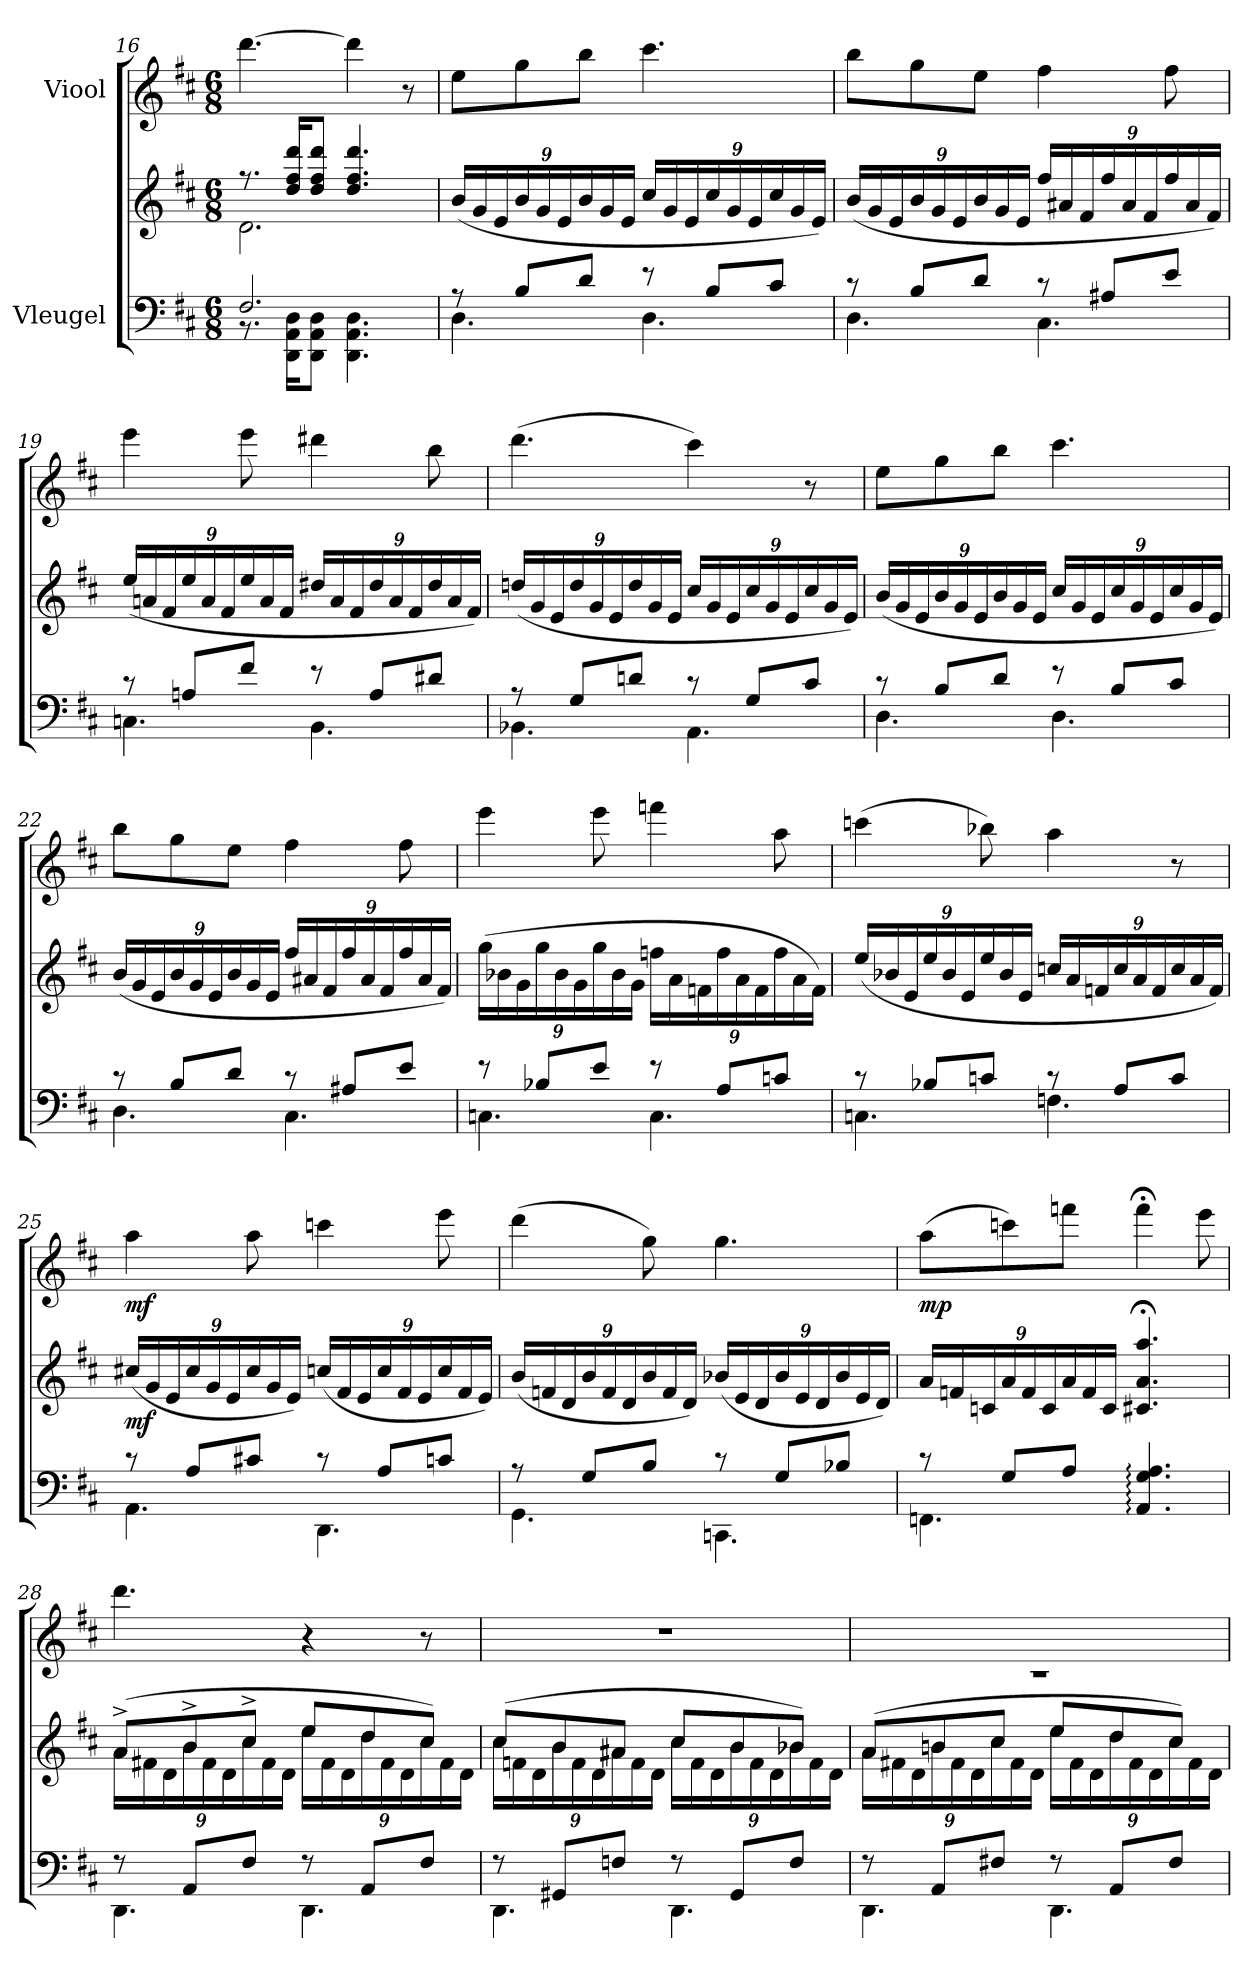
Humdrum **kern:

**kern	**kern	**dynam	**kern	**dynam
*part2	*part2	*part2	*part1	*part1
*staff3	*staff2	*staff2/3	*staff1	*staff1
*I"Vleugel	*	*	*I"Viool	*
*clefF4	*clefG2	*	*clefG2	*
*k[f#c#]	*k[f#c#]	*	*k[f#c#]	*
*M6/8	*M6/8	*	*M6/8	*
=16	=16	=16	=16	=16
*^	*^	*	*	*
2.F#/	8.r	8.r	2.d\	.	[4.ddd\	.
.	16DD\ 16AA\ 16D\KL	16dd/ 16ff#/ 16ddd/KL	.	.	.	.
.	8DD\ 8AA\ 8D\J	8dd/ 8ff#/ 8ddd/J	.	.	.	.
.	4.DD\ 4.AA\ 4.D\	4.dd/ 4.ff#/ 4.ddd/	.	.	4ddd\]	.
.	.	.	.	.	8r	.
*	*	*v	*v	*	*	*
=17	=17	=17	=17	=17	=17
*	*	*Xbrackettup	*	*	*
*	*	*	*	*MM99	*
8r	4.D\	(>24b/LL	.	8ee\L	.
.	.	24g/	.	.	.
.	.	24e/	.	.	.
8B/L	.	24b/	.	8gg\	.
.	.	24g/	.	.	.
.	.	24e/	.	.	.
8d/J	.	24b/	.	8bb\J	.
.	.	24g/	.	.	.
.	.	24e/JJ	.	.	.
8r	4.D\	24cc#/LL	.	4.ccc#\	.
.	.	24g/	.	.	.
.	.	24e/	.	.	.
8B/L	.	24cc#/	.	.	.
.	.	24g/	.	.	.
.	.	24e/	.	.	.
8c#/J	.	24cc#/	.	.	.
.	.	24g/	.	.	.
.	.	24e/JJ)	.	.	.
!!LO:LB:g=z
=18	=18	=18	=18	=18	=18
8r	4.D\	(24b/LL	.	8bb\L	.
.	.	24g/	.	.	.
.	.	24e/	.	.	.
8B/L	.	24b/	.	8gg\	.
.	.	24g/	.	.	.
.	.	24e/	.	.	.
8d/J	.	24b/	.	8ee\J	.
.	.	24g/	.	.	.
.	.	24e/JJ	.	.	.
8r	4.C#\	24ff#/LL	.	4ff#\	.
.	.	24a#X/	.	.	.
.	.	24f#/	.	.	.
8A#X/L	.	24ff#/	.	.	.
.	.	24a#/	.	.	.
.	.	24f#/	.	.	.
8e/J	.	24ff#/	.	8ff#\	.
.	.	24a#/	.	.	.
.	.	24f#/JJ)	.	.	.
=19	=19	=19	=19	=19	=19
8r	4.Cn\	(24ee/LL	.	4eee\	.
.	.	24an/	.	.	.
.	.	24f#/	.	.	.
8An/L	.	24ee/	.	.	.
.	.	24a/	.	.	.
.	.	24f#/	.	.	.
8f#/J	.	24ee/	.	8eee\	.
.	.	24a/	.	.	.
.	.	24f#/JJ	.	.	.
8r	4.BB\	24dd#X/LL	.	4ddd#X\	.
.	.	24a/	.	.	.
.	.	24f#/	.	.	.
8A/L	.	24dd#/	.	.	.
.	.	24a/	.	.	.
.	.	24f#/	.	.	.
8d#X/J	.	24dd#/	.	8bb\	.
.	.	24a/	.	.	.
.	.	24f#/JJ)	.	.	.
!!LO:PB:g=z
=20	=20	=20	=20	=20	=20
8r	4.BB-X\	(24ddn/LL	.	(4.ddd\	.
.	.	24g/	.	.	.
.	.	24e/	.	.	.
8G/L	.	24dd/	.	.	.
.	.	24g/	.	.	.
.	.	24e/	.	.	.
8dn/J	.	24dd/	.	.	.
.	.	24g/	.	.	.
.	.	24e/JJ	.	.	.
8r	4.AA\	24cc#/LL	.	4ccc#\)	.
.	.	24g/	.	.	.
.	.	24e/	.	.	.
8G/L	.	24cc#/	.	.	.
.	.	24g/	.	.	.
.	.	24e/	.	.	.
8c#/J	.	24cc#/	.	8r	.
.	.	24g/	.	.	.
.	.	24e/JJ)	.	.	.
=21	=21	=21	=21	=21	=21
8r	4.D\	(>24b/LL	.	8ee\L	.
.	.	24g/	.	.	.
.	.	24e/	.	.	.
8B/L	.	24b/	.	8gg\	.
.	.	24g/	.	.	.
.	.	24e/	.	.	.
8d/J	.	24b/	.	8bb\J	.
.	.	24g/	.	.	.
.	.	24e/JJ	.	.	.
8r	4.D\	24cc#/LL	.	4.ccc#\	.
.	.	24g/	.	.	.
.	.	24e/	.	.	.
8B/L	.	24cc#/	.	.	.
.	.	24g/	.	.	.
.	.	24e/	.	.	.
8c#/J	.	24cc#/	.	.	.
.	.	24g/	.	.	.
.	.	24e/JJ)	.	.	.
!!LO:LB:g=z
=22	=22	=22	=22	=22	=22
8r	4.D\	(24b/LL	.	8bb\L	.
.	.	24g/	.	.	.
.	.	24e/	.	.	.
8B/L	.	24b/	.	8gg\	.
.	.	24g/	.	.	.
.	.	24e/	.	.	.
8d/J	.	24b/	.	8ee\J	.
.	.	24g/	.	.	.
.	.	24e/JJ	.	.	.
8r	4.C#\	24ff#/LL	.	4ff#\	.
.	.	24a#X/	.	.	.
.	.	24f#/	.	.	.
8A#X/L	.	24ff#/	.	.	.
.	.	24a#/	.	.	.
.	.	24f#/	.	.	.
8e/J	.	24ff#/	.	8ff#\	.
.	.	24a#/	.	.	.
.	.	24f#/JJ)	.	.	.
=23	=23	=23	=23	=23	=23
8r	4.Cn\	(24gg\LL	.	4eee\	.
.	.	24b-X\	.	.	.
.	.	24g\	.	.	.
8B-X/L	.	24gg\	.	.	.
.	.	24b-\	.	.	.
.	.	24g\	.	.	.
8e/J	.	24gg\	.	8eee\	.
.	.	24b-\	.	.	.
.	.	24g\JJ	.	.	.
8r	4.C\	24ffn\LL	.	4fffn\	.
.	.	24a\	.	.	.
.	.	24fn\	.	.	.
8A/L	.	24ff\	.	.	.
.	.	24a\	.	.	.
.	.	24f\	.	.	.
8cn/J	.	24ff\	.	8aa\	.
.	.	24a\	.	.	.
.	.	24f\JJ)	.	.	.
!!LO:LB:g=z
=24	=24	=24	=24	=24	=24
8r	4.Cn\	(>24ee/LL	.	(4cccn\	.
.	.	24b-X/	.	.	.
.	.	24e/	.	.	.
8B-X/L	.	24ee/	.	.	.
.	.	24b-/	.	.	.
.	.	24e/	.	.	.
8cn/J	.	24ee/	.	8bb-X\)	.
.	.	24b-/	.	.	.
.	.	24e/JJ	.	.	.
8r	4.Fn\	24ccn/LL	.	4aa\	.
.	.	24a/	.	.	.
.	.	24fn/	.	.	.
8A/L	.	24cc/	.	.	.
.	.	24a/	.	.	.
.	.	24f/	.	.	.
8c/J	.	24cc/	.	8r	.
.	.	24a/	.	.	.
.	.	24f/JJ)	.	.	.
=25	=25	=25	=25	=25	=25
!	!	!	!LO:DY:b	!	!LO:DY:b
8r	4.AA\	(>24cc#X/LL	mf	4aa\	mf
.	.	24g/	.	.	.
.	.	24e/	.	.	.
8A/L	.	24cc#/	.	.	.
.	.	24g/	.	.	.
.	.	24e/	.	.	.
8c#X/J	.	24cc#/	.	8aa\	.
.	.	24g/	.	.	.
.	.	24e/JJ)	.	.	.
8r	4.DD\	(>24ccn/LL	.	4cccn\	.
.	.	24f#/	.	.	.
.	.	24e/	.	.	.
8A/L	.	24cc/	.	.	.
.	.	24f#/	.	.	.
.	.	24e/	.	.	.
8cn/J	.	24cc/	.	8eee\	.
.	.	24f#/	.	.	.
.	.	24e/JJ)	.	.	.
!!LO:PB:g=z
=26	=26	=26	=26	=26	=26
8r	4.GG\	(>24b/LL	.	(4ddd\	.
.	.	24fn/	.	.	.
.	.	24d/	.	.	.
8G/L	.	24b/	.	.	.
.	.	24f/	.	.	.
.	.	24d/	.	.	.
8B/J	.	24b/	.	8gg\)	.
.	.	24f/	.	.	.
.	.	24d/JJ)	.	.	.
8r	4.CCn\	(>24b-X/LL	.	4.gg\	.
.	.	24e/	.	.	.
.	.	24d/	.	.	.
8G/L	.	24b-/	.	.	.
.	.	24e/	.	.	.
.	.	24d/	.	.	.
8B-X/J	.	24b-/	.	.	.
.	.	24e/	.	.	.
.	.	24d/JJ)	.	.	.
=27	=27	=27	=27	=27	=27
!	!	!	!	!	!LO:DY:b
8r	4.FFn\	24a/LL	.	(8aa\L	mp
.	.	24fn/	.	.	.
.	.	24cn/	.	.	.
8G/L	.	24a/	.	8cccn\)	.
.	.	24f/	.	.	.
.	.	24c/	.	.	.
8A/J	.	24a/	.	8fffn\J	.
.	.	24f/	.	.	.
.	.	24c/JJ	.	.	.
*	*	*	*	*MM30	*
4.AA/: 4.G/: 4.A/:	8ryy	4.c#X/;< 4.a/;< 4.aa/;<	.	4fff;<\	.
.	4ryy	.	.	.	.
*	*	*	*	*MM99	*
.	.	.	.	8eee\	.
!!LO:LB:g=z
=28	=28	=28	=28	=28	=28
*	*	*^	*	*	*
8r	4.DD\	(8a^/L	24a\LL	.	4.ddd\	.
.	.	.	24f#X\	.	.	.
.	.	.	24d\	.	.	.
8AA/L	.	8b^/	24b\	.	.	.
.	.	.	24f#\	.	.	.
.	.	.	24d\	.	.	.
8F#/J	.	8cc#^/J	24cc#\	.	.	.
.	.	.	24f#\	.	.	.
.	.	.	24d\JJ	.	.	.
8r	4.DD\	8ee/L	24ee\LL	.	4r	.
.	.	.	24f#\	.	.	.
.	.	.	24d\	.	.	.
8AA/L	.	8dd/	24dd\	.	.	.
.	.	.	24f#\	.	.	.
.	.	.	24d\	.	.	.
8F#/J	.	8cc#/J)	24cc#\	.	8r	.
.	.	.	24f#\	.	.	.
.	.	.	24d\JJ	.	.	.
=29	=29	=29	=29	=29	=29	=29
8r	4.DD\	(8cc#/L	24cc#\LL	.	2.r	.
.	.	.	24fn\	.	.	.
.	.	.	24d\	.	.	.
8GG#X/L	.	8b/	24b\	.	.	.
.	.	.	24f\	.	.	.
.	.	.	24d\	.	.	.
8Fn/J	.	8a#X/J	24a#\	.	.	.
.	.	.	24f\	.	.	.
.	.	.	24d\JJ	.	.	.
8r	4.DD\	8cc#/L	24cc#\LL	.	.	.
.	.	.	24f\	.	.	.
.	.	.	24d\	.	.	.
8GG#/L	.	8b/	24b\	.	.	.
.	.	.	24f\	.	.	.
.	.	.	24d\	.	.	.
8F/J	.	8b-X/J)	24b-\	.	.	.
.	.	.	24f\	.	.	.
.	.	.	24d\JJ	.	.	.
!!LO:LB:g=z
=30	=30	=30	=30	=30	=30	=30
8r	4.DD\	(8a/L	24a\LL	.	2.rc	.
.	.	.	24f#X\	.	.	.
.	.	.	24d\	.	.	.
8AA/L	.	8bn/	24b\	.	.	.
.	.	.	24f#\	.	.	.
.	.	.	24d\	.	.	.
8F#X/J	.	8cc#/J	24cc#\	.	.	.
.	.	.	24f#\	.	.	.
.	.	.	24d\JJ	.	.	.
8r	4.DD\	8ee/L	24ee\LL	.	.	.
.	.	.	24f#\	.	.	.
.	.	.	24d\	.	.	.
8AA/L	.	8dd/	24dd\	.	.	.
.	.	.	24f#\	.	.	.
.	.	.	24d\	.	.	.
8F#/J	.	8cc#/J)	24cc#\	.	.	.
.	.	.	24f#\	.	.	.
.	.	.	24d\JJ	.	.	.
*v	*v	*	*	*	*	*
*	*v	*v	*	*	*
=	=	=	=	=
*-	*-	*-	*-	*-
